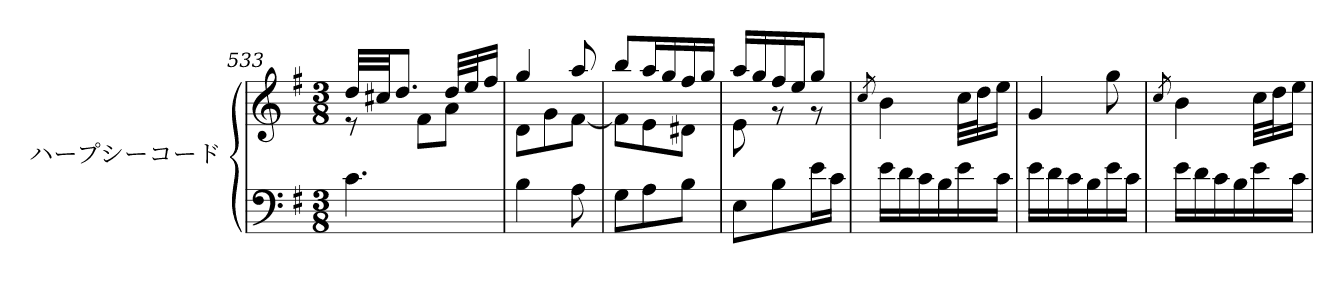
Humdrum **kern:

**kern	**kern
*part1	*part1
*staff2	*staff1
*I"ハープシーコード	*
*clefF4	*clefG2
*k[f#]	*k[f#]
*M3/8	*M3/8
=533	=533
*	*^
4.c\	32dd/LLL	8r
.	32cc#X/JJ	.
.	8.dd/J	.
.	.	8f#\L
.	32dd/LLL	8a\J
.	32ee/J	.
.	16ff#/JJ	.
=534	=534	=534
4B\	4gg/	8d\L
.	.	8g\
8A\	8aa/	[8f#\J
=535	=535	=535
8G\L	8bb/L	8f#\L]
8A\	16aa/L	8e\
.	16gg/	.
8B\J	16ff#/	8d#X\J
.	16gg/JJ	.
!!LO:LB:g=z	!!
=536	=536	=536
8E\L	16aa/LL	8e\
.	16gg/	.
8B\	16ff#/	8rg
.	16ee/J	.
16e\L	8gg/J	8rg
16c\JJ	.	.
*	*v	*v
=537	=537
.	8qcc/
16e\LL	4b\
16d\	.
16c\	.
16B\	.
16e\	32cc\LLL
.	32dd\J
16c\JJ	16ee\JJ
=538	=538
16e\LL	4g/
16d\	.
16c\	.
16B\	.
16e\	8gg\
16c\JJ	.
=539	=539
.	8qcc/
16e\LL	4b\
16d\	.
16c\	.
16B\	.
16e\	32cc\LLL
.	32dd\J
16c\JJ	16ee\JJ
=	=
*-	*-
